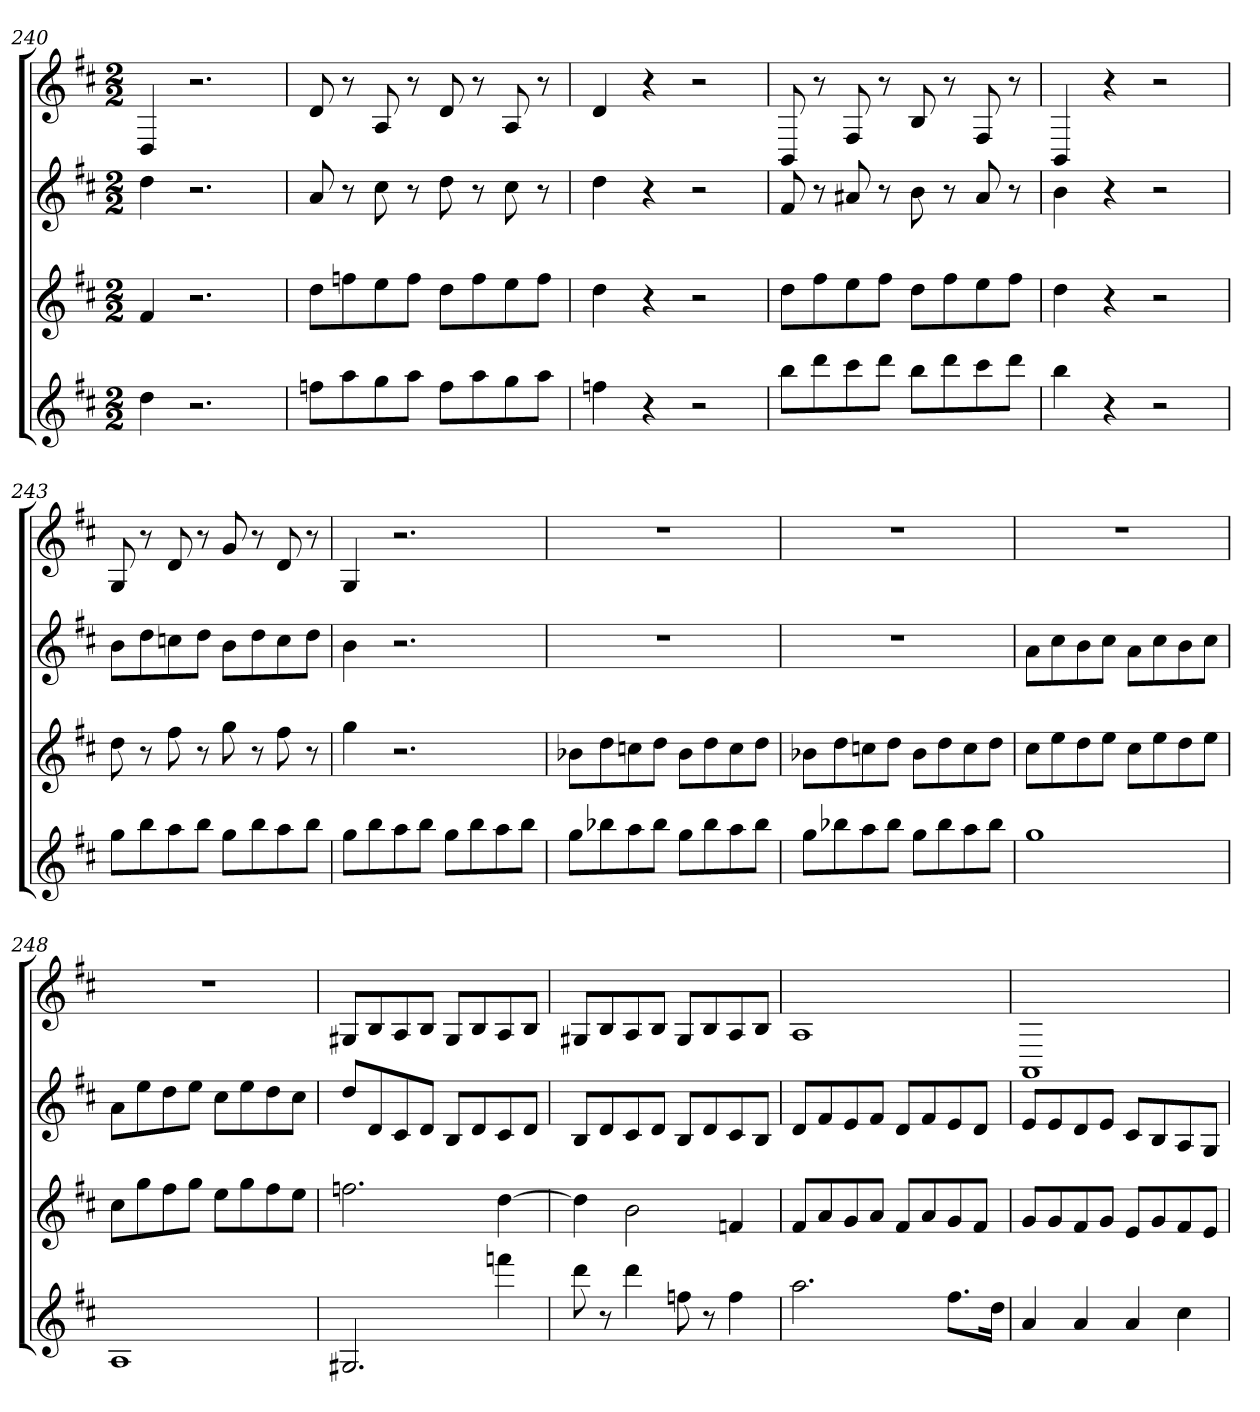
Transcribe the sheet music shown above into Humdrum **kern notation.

**kern	**kern	**kern	**kern
*part4	*part3	*part2	*part1
*staff4	*staff3	*staff2	*staff1
*k[f#c#]	*k[f#c#]	*k[f#c#]	*k[f#c#]
*D:	*D:	*D:	*D:
*M2/2	*M2/2	*M2/2	*M2/2
=240	=240	=240	=240
4dd	4f#	4dd	4D
2.r	2.r	2.r	2.r
=241a	=241a	=241a	=241a
8ffnL	8ddL	8a	8d
8aa	8ffn	8r	8r
8gg	8ee	8cc#	8A
8aaJ	8ffJ	8r	8r
8ffL	8ddL	8dd	8d
8aa	8ff	8r	8r
8gg	8ee	8cc#	8A
8aaJ	8ffJ	8r	8r
=242a	=242a	=242a	=242a
4ffn	4dd	4dd	4d
4r	4r	4r	4r
2r	2r	2r	2r
=241b	=241b	=241b	=241b
8bbL	8ddL	8f#	8BB
8ddd	8ff#	8r	8r
8ccc#	8ee	8a#X	8F#
8dddJ	8ff#J	8r	8r
8bbL	8ddL	8b	8B
8ddd	8ff#	8r	8r
8ccc#	8ee	8a#	8F#
8dddJ	8ff#J	8r	8r
=242b	=242b	=242b	=242b
4bb	4dd	4b	4BB
4r	4r	4r	4r
2r	2r	2r	2r
=243	=243	=243	=243
8ggL	8dd	8bL	8G
8bb	8r	8dd	8r
8aa	8ff#	8ccn	8d
8bbJ	8r	8ddJ	8r
8ggL	8gg	8bL	8g
8bb	8r	8dd	8r
8aa	8ff#	8cc	8d
8bbJ	8r	8ddJ	8r
=244	=244	=244	=244
8ggL	4gg	4b	4G
8bb	.	.	.
8aa	2.r	2.r	2.r
8bbJ	.	.	.
8ggL	.	.	.
8bb	.	.	.
8aa	.	.	.
8bbJ	.	.	.
=245	=245	=245	=245
8ggL	8b-XL	1r	1r
8bb-X	8dd	.	.
8aa	8ccn	.	.
8bb-J	8ddJ	.	.
8ggL	8b-L	.	.
8bb-	8dd	.	.
8aa	8cc	.	.
8bb-J	8ddJ	.	.
=246	=246	=246	=246
8ggL	8b-XL	1r	1r
8bb-X	8dd	.	.
8aa	8ccn	.	.
8bb-J	8ddJ	.	.
8ggL	8b-L	.	.
8bb-	8dd	.	.
8aa	8cc	.	.
8bb-J	8ddJ	.	.
=247	=247	=247	=247
1gg	8cc#L	8aL	1r
.	8ee	8cc#	.
.	8dd	8b	.
.	8eeJ	8cc#J	.
.	8cc#L	8aL	.
.	8ee	8cc#	.
.	8dd	8b	.
.	8eeJ	8cc#J	.
=248	=248	=248	=248
1A	8cc#L	8aL	1r
.	8gg	8ee	.
.	8ff#	8dd	.
.	8ggJ	8eeJ	.
.	8eeL	8cc#L	.
.	8gg	8ee	.
.	8ff#	8dd	.
.	8eeJ	8cc#J	.
=249	=249	=249	=249
2.G#X	2.ffn	8ddL	8G#XL
.	.	8d	8B
.	.	8c#	8A
.	.	8dJ	8BJ
.	.	8BL	8G#L
.	.	8d	8B
4fffn	[4dd	8c#	8A
.	.	8dJ	8BJ
=250	=250	=250	=250
8ddd	4dd]	8BL	8G#XL
8r	.	8d	8B
4ddd	2b	8c#	8A
.	.	8dJ	8BJ
8ffn	.	8BL	8G#L
8r	.	8d	8B
4ff	4fn	8c#	8A
.	.	8BJ	8BJ
=251	=251	=251	=251
2.aa	8f#L	8dL	1A
.	8a	8f#	.
.	8g	8e	.
.	8aJ	8f#J	.
.	8f#L	8dL	.
.	8a	8f#	.
8.ff#L	8g	8e	.
.	8f#J	8dJ	.
16ddJk	.	.	.
=252	=252	=252	=252
4a	8gL	8eL	1AA
.	8g	8e	.
4a	8f#	8d	.
.	8gJ	8eJ	.
4a	8eL	8c#L	.
.	8g	8B	.
4cc#	8f#	8A	.
.	8eJ	8GJ	.
=	=	=	=
*-	*-	*-	*-
